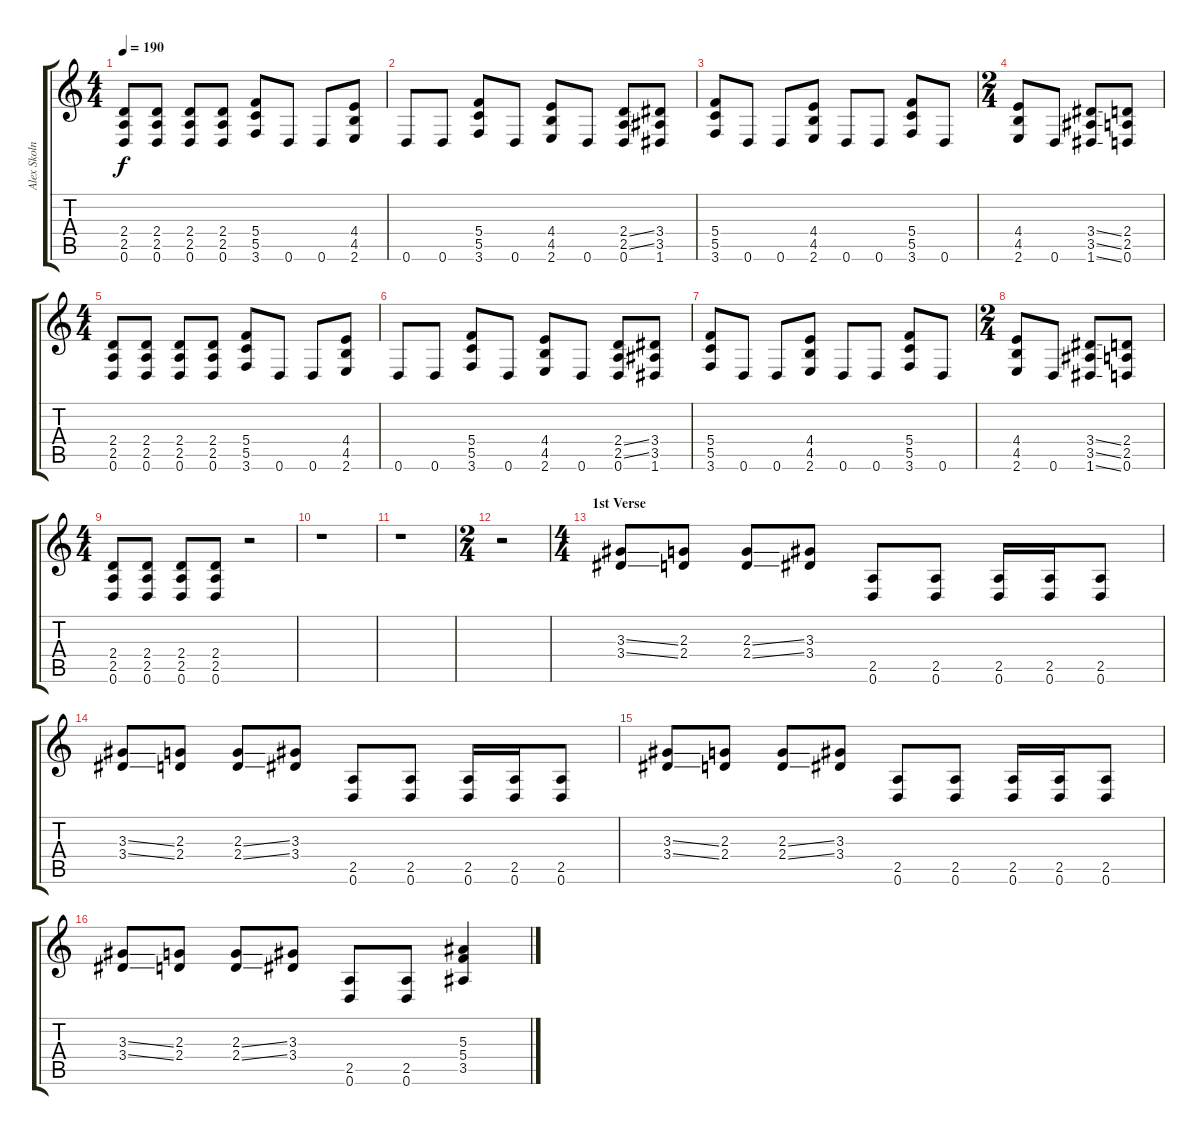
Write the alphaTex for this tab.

\track ("Alex Skolnick - Lead Guitar" "Alex Skoln") {instrument distortionguitar}
\staff {score tabs}
\tuning (D4 A3 F3 C3 G2 D2) {hide}
\ts (4 4)
\tempo 190
\clef g2
\ks c
(2.4 2.5 0.6).8{dy f} (2.4 2.5 0.6).8 (2.4 2.5 0.6).8 (2.4 2.5 0.6).8 (5.4 5.5 3.6).8 0.6.8 0.6.8 (4.4 4.5 2.6).8 |
0.6.8 0.6.8 (5.4 5.5 3.6).8 0.6.8 (4.4 4.5 2.6).8 0.6.8 (2.4{ss} 2.5{ss} 0.6).8 (3.4 3.5 1.6).8 |
(5.4 5.5 3.6).8 0.6.8 0.6.8 (4.4 4.5 2.6).8 0.6.8 0.6.8 (5.4 5.5 3.6).8 0.6.8 |
\ts (2 4)
(4.4 4.5 2.6).8 0.6.8 (3.4{ss} 3.5{ss} 1.6{ss}).8 (2.4 2.5 0.6).8 |
\ts (4 4)
(2.4 2.5 0.6).8 (2.4 2.5 0.6).8 (2.4 2.5 0.6).8 (2.4 2.5 0.6).8 (5.4 5.5 3.6).8 0.6.8 0.6.8 (4.4 4.5 2.6).8 |
0.6.8 0.6.8 (5.4 5.5 3.6).8 0.6.8 (4.4 4.5 2.6).8 0.6.8 (2.4{ss} 2.5{ss} 0.6).8 (3.4 3.5 1.6).8 |
(5.4 5.5 3.6).8 0.6.8 0.6.8 (4.4 4.5 2.6).8 0.6.8 0.6.8 (5.4 5.5 3.6).8 0.6.8 |
\ts (2 4)
(4.4 4.5 2.6).8 0.6.8 (3.4{ss} 3.5{ss} 1.6{ss}).8 (2.4 2.5 0.6).8 |
\ts (4 4)
(2.4 2.5 0.6).8 (2.4 2.5 0.6).8 (2.4 2.5 0.6).8 (2.4 2.5 0.6).8 r.2 |
r.1 |
r.1 |
\ts (2 4)
r.2 |
\ts (4 4)
\section ("" "1st Verse")
(3.3{ss} 3.4{ss}).8 (2.3 2.4).8 (2.3{ss} 2.4{ss}).8 (3.3 3.4).8 (2.5 0.6).8 (2.5 0.6).8 (2.5 0.6).16 (2.5 0.6).16 (2.5 0.6).8 |
(3.3{ss} 3.4{ss}).8 (2.3 2.4).8 (2.3{ss} 2.4{ss}).8 (3.3 3.4).8 (2.5 0.6).8 (2.5 0.6).8 (2.5 0.6).16 (2.5 0.6).16 (2.5 0.6).8 |
(3.3{ss} 3.4{ss}).8 (2.3 2.4).8 (2.3{ss} 2.4{ss}).8 (3.3 3.4).8 (2.5 0.6).8 (2.5 0.6).8 (2.5 0.6).16 (2.5 0.6).16 (2.5 0.6).8 |
(3.3{ss} 3.4{ss}).8 (2.3 2.4).8 (2.3{ss} 2.4{ss}).8 (3.3 3.4).8 (2.5 0.6).8 (2.5 0.6).8 (5.3 5.4 3.5).4
